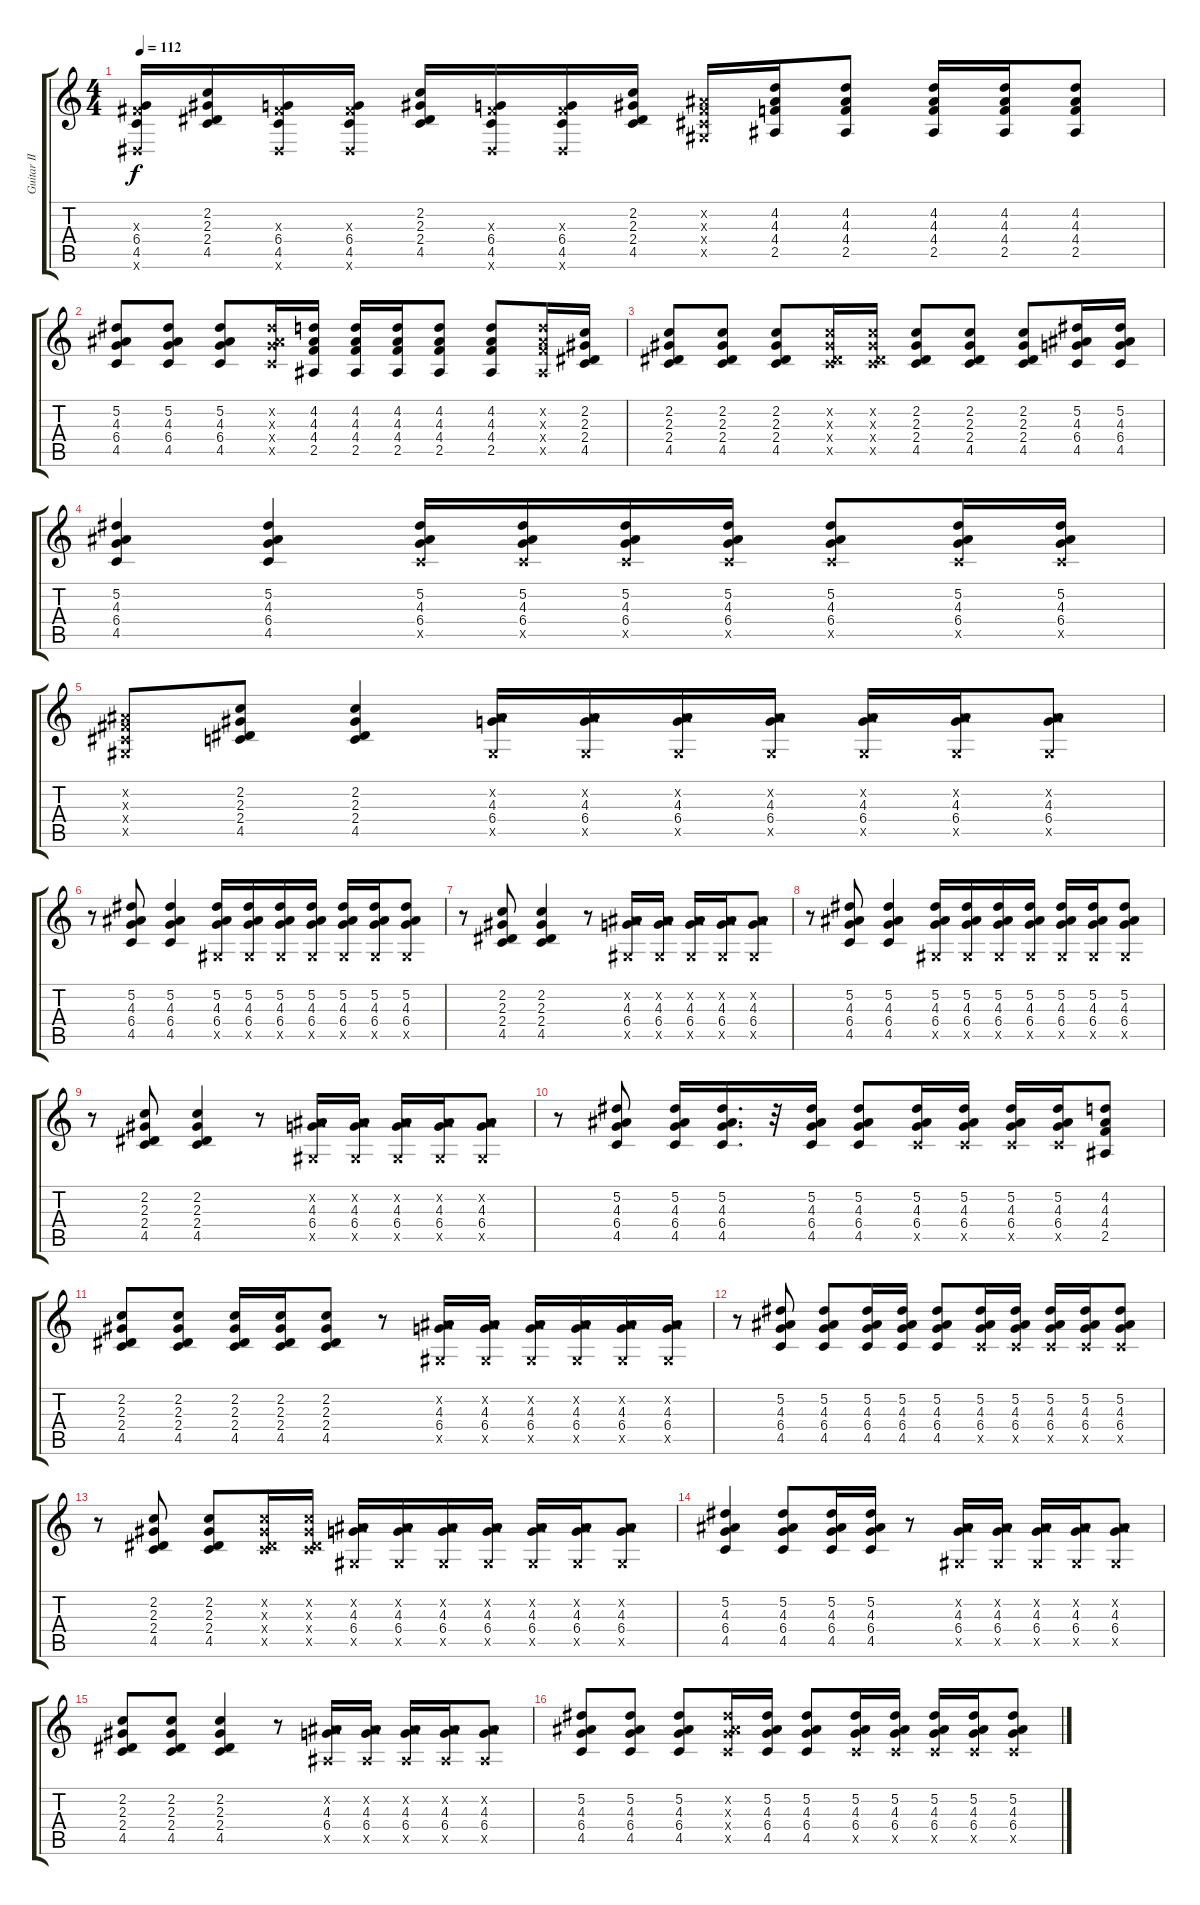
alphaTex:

\track ("Guitar II" "Guitar II") {instrument acousticguitarsteel}
\staff {score tabs}
\tuning (Eb4 Bb3 Gb3 Db3 Ab2 Eb2) {hide}
\ts (4 4)
\tempo 112
\clef g2
\ks c
(0.3{x} 6.4 4.5 0.6{x}).16{dy f} (2.2 2.3 2.4 4.5).16 (0.3{x} 6.4 4.5 0.6{x}).16 (0.3{x} 6.4 4.5 0.6{x}).16 (2.2 2.3 2.4 4.5).16 (0.3{x} 6.4 4.5 0.6{x}).16 (0.3{x} 6.4 4.5 0.6{x}).16 (2.2 2.3 2.4 4.5).16 (0.2{x} 0.3{x} 0.4{x} 0.5{x}).16 (4.2 4.3 4.4 2.5).16 (4.2 4.3 4.4 2.5).8 (4.2 4.3 4.4 2.5).16 (4.2 4.3 4.4 2.5).16 (4.2 4.3 4.4 2.5).8 |
(5.2 4.3 6.4 4.5).8 (5.2 4.3 6.4 4.5).8 (5.2 4.3 6.4 4.5).8 (5.2{x} 4.3{x} 6.4{x} 4.5{x}).16 (4.2 4.3 4.4 2.5).16 (4.2 4.3 4.4 2.5).16 (4.2 4.3 4.4 2.5).16 (4.2 4.3 4.4 2.5).8 (4.2 4.3 4.4 2.5).8 (4.2{x} 4.3{x} 4.4{x} 2.5{x}).16 (2.2 2.3 2.4 4.5).16 |
(2.2 2.3 2.4 4.5).8 (2.2 2.3 2.4 4.5).8 (2.2 2.3 2.4 4.5).8 (2.2{x} 2.3{x} 2.4{x} 4.5{x}).16 (2.2{x} 2.3{x} 2.4{x} 4.5{x}).16 (2.2 2.3 2.4 4.5).8 (2.2 2.3 2.4 4.5).8 (2.2 2.3 2.4 4.5).8 (5.2 4.3 6.4 4.5).16 (5.2 4.3 6.4 4.5).16 |
(5.2 4.3 6.4 4.5).4 (5.2 4.3 6.4 4.5).4 (5.2 4.3 6.4 4.5{x}).16 (5.2 4.3 6.4 4.5{x}).16 (5.2 4.3 6.4 4.5{x}).16 (5.2 4.3 6.4 4.5{x}).16 (5.2 4.3 6.4 4.5{x}).8 (5.2 4.3 6.4 4.5{x}).16 (5.2 4.3 6.4 4.5{x}).16 |
(0.2{x} 0.3{x} 0.4{x} 0.5{x}).8 (2.2 2.3 2.4 4.5).8 (2.2 2.3 2.4 4.5).4 (0.2{x} 4.3 6.4 0.5{x}).16 (0.2{x} 4.3 6.4 0.5{x}).16 (0.2{x} 4.3 6.4 0.5{x}).16 (0.2{x} 4.3 6.4 0.5{x}).16 (0.2{x} 4.3 6.4 0.5{x}).16 (0.2{x} 4.3 6.4 0.5{x}).16 (0.2{x} 4.3 6.4 0.5{x}).8 |
r.8 (5.2 4.3 6.4 4.5).8 (5.2 4.3 6.4 4.5).4 (5.2 4.3 6.4 0.5{x}).16 (5.2 4.3 6.4 0.5{x}).16 (5.2 4.3 6.4 0.5{x}).16 (5.2 4.3 6.4 0.5{x}).16 (5.2 4.3 6.4 0.5{x}).16 (5.2 4.3 6.4 0.5{x}).16 (5.2 4.3 6.4 0.5{x}).8 |
r.8 (2.2 2.3 2.4 4.5).8 (2.2 2.3 2.4 4.5).4 r.8 (0.2{x} 4.3 6.4 0.5{x}).16 (0.2{x} 4.3 6.4 0.5{x}).16 (0.2{x} 4.3 6.4 0.5{x}).16 (0.2{x} 4.3 6.4 0.5{x}).16 (0.2{x} 4.3 6.4 0.5{x}).8 |
r.8 (5.2 4.3 6.4 4.5).8 (5.2 4.3 6.4 4.5).4 (5.2 4.3 6.4 0.5{x}).16 (5.2 4.3 6.4 0.5{x}).16 (5.2 4.3 6.4 0.5{x}).16 (5.2 4.3 6.4 0.5{x}).16 (5.2 4.3 6.4 0.5{x}).16 (5.2 4.3 6.4 0.5{x}).16 (5.2 4.3 6.4 0.5{x}).8 |
r.8 (2.2 2.3 2.4 4.5).8 (2.2 2.3 2.4 4.5).4 r.8 (0.2{x} 4.3 6.4 0.5{x}).16 (0.2{x} 4.3 6.4 0.5{x}).16 (0.2{x} 4.3 6.4 0.5{x}).16 (0.2{x} 4.3 6.4 0.5{x}).16 (0.2{x} 4.3 6.4 0.5{x}).8 |
r.8 (5.2 4.3 6.4 4.5).8 (5.2 4.3 6.4 4.5).16 (5.2 4.3 6.4 4.5).16{d} r.32 (5.2 4.3 6.4 4.5).16 (5.2 4.3 6.4 4.5).8 (5.2 4.3 6.4 4.5{x}).16 (5.2 4.3 6.4 4.5{x}).16 (5.2 4.3 6.4 4.5{x}).16 (5.2 4.3 6.4 4.5{x}).16 (4.2 4.3 4.4 2.5).8 |
(2.2 2.3 2.4 4.5).8 (2.2 2.3 2.4 4.5).8 (2.2 2.3 2.4 4.5).16 (2.2 2.3 2.4 4.5).16 (2.2 2.3 2.4 4.5).8 r.8 (0.2{x} 4.3 6.4 0.5{x}).16 (0.2{x} 4.3 6.4 0.5{x}).16 (0.2{x} 4.3 6.4 0.5{x}).16 (0.2{x} 4.3 6.4 0.5{x}).16 (0.2{x} 4.3 6.4 0.5{x}).16 (0.2{x} 4.3 6.4 0.5{x}).16 |
r.8 (5.2 4.3 6.4 4.5).8 (5.2 4.3 6.4 4.5).8 (5.2 4.3 6.4 4.5).16 (5.2 4.3 6.4 4.5).16 (5.2 4.3 6.4 4.5).8 (5.2 4.3 6.4 4.5{x}).16 (5.2 4.3 6.4 4.5{x}).16 (5.2 4.3 6.4 4.5{x}).16 (5.2 4.3 6.4 4.5{x}).16 (5.2 4.3 6.4 4.5{x}).8 |
r.8 (2.2 2.3 2.4 4.5).8 (2.2 2.3 2.4 4.5).8 (2.2{x} 2.3{x} 2.4{x} 4.5{x}).16 (2.2{x} 2.3{x} 2.4{x} 4.5{x}).16 (0.2{x} 4.3 6.4 0.5{x}).16 (0.2{x} 4.3 6.4 0.5{x}).16 (0.2{x} 4.3 6.4 0.5{x}).16 (0.2{x} 4.3 6.4 0.5{x}).16 (0.2{x} 4.3 6.4 0.5{x}).16 (0.2{x} 4.3 6.4 0.5{x}).16 (0.2{x} 4.3 6.4 0.5{x}).8 |
(5.2 4.3 6.4 4.5).4 (5.2 4.3 6.4 4.5).8 (5.2 4.3 6.4 4.5).16 (5.2 4.3 6.4 4.5).16 r.8 (0.2{x} 4.3 6.4 0.5{x}).16 (0.2{x} 4.3 6.4 0.5{x}).16 (0.2{x} 4.3 6.4 0.5{x}).16 (0.2{x} 4.3 6.4 0.5{x}).16 (0.2{x} 4.3 6.4 0.5{x}).8 |
(2.2 2.3 2.4 4.5).8 (2.2 2.3 2.4 4.5).8 (2.2 2.3 2.4 4.5).4 r.8 (0.2{x} 4.3 6.4 2.5{x}).16 (0.2{x} 4.3 6.4 2.5{x}).16 (0.2{x} 4.3 6.4 2.5{x}).16 (0.2{x} 4.3 6.4 2.5{x}).16 (0.2{x} 4.3 6.4 2.5{x}).8 |
(5.2 4.3 6.4 4.5).8{volume 4} (5.2 4.3 6.4 4.5).8 (5.2 4.3 6.4 4.5).8 (5.2{x} 4.3{x} 6.4{x} 4.5{x}).16 (5.2 4.3 6.4 4.5).16 (5.2 4.3 6.4 4.5).8 (5.2 4.3 6.4 4.5{x}).16 (5.2 4.3 6.4 4.5{x}).16 (5.2 4.3 6.4 4.5{x}).16 (5.2 4.3 6.4 4.5{x}).16 (5.2 4.3 6.4 4.5{x}).8{volume 2}
